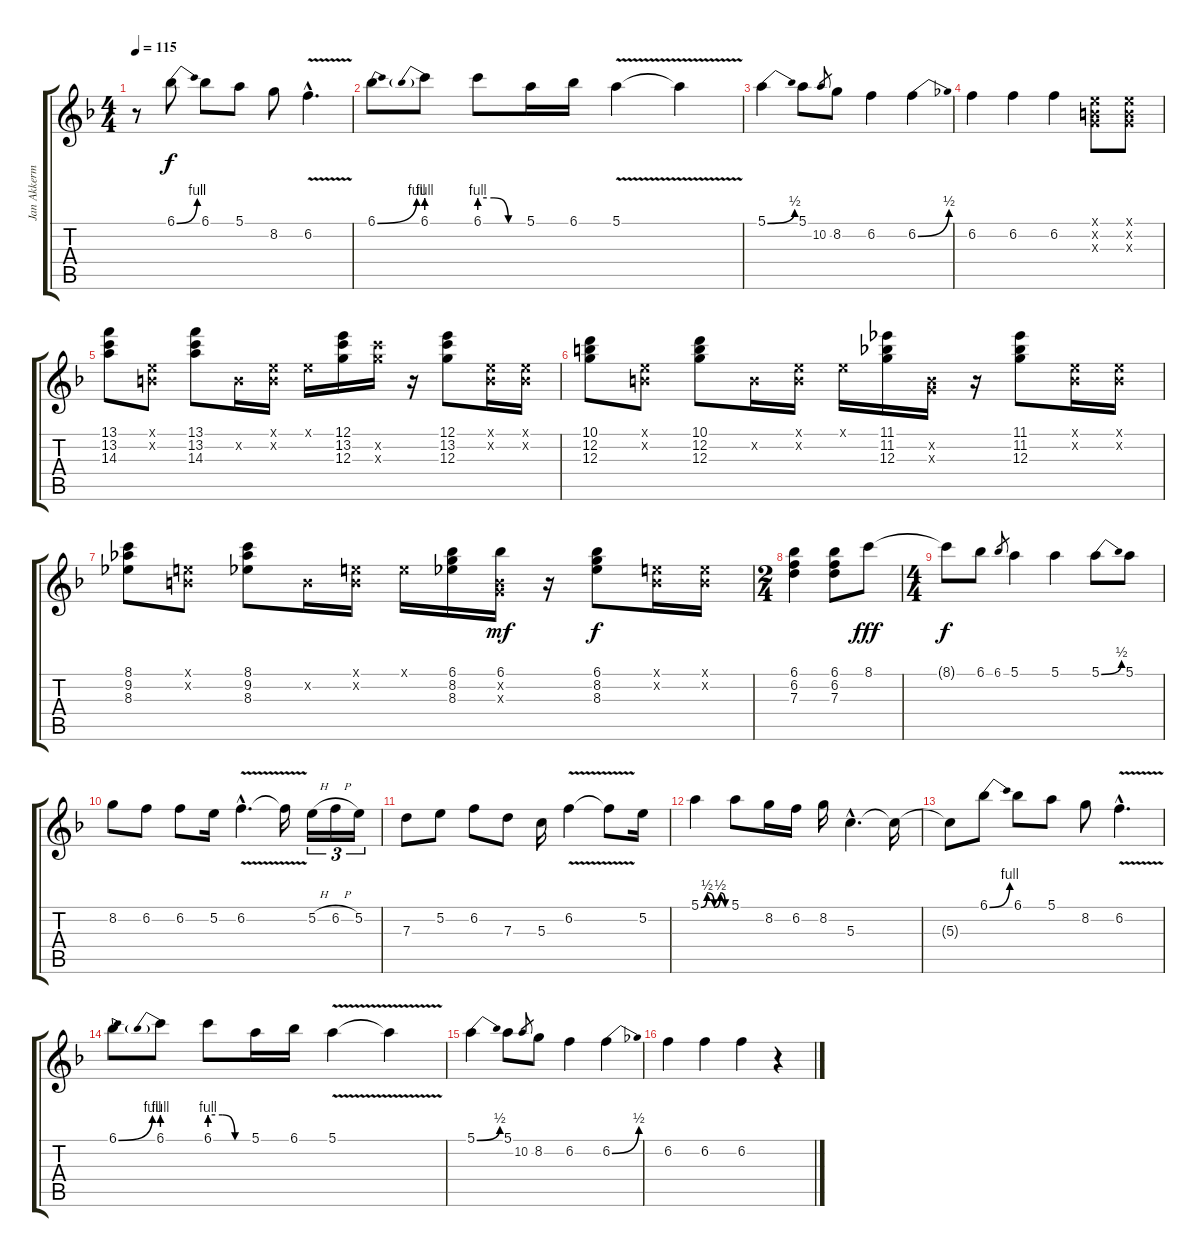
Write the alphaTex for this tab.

\track ("Jan Akkerman" "Jan Akkerm") {instrument overdrivenguitar}
\staff {score tabs}
\tuning (E4 B3 G3 D3 A2 E2) {hide}
\ts (4 4)
\tempo 115
\clef g2
\ks f
r.8{dy f} 6.1{be (bend 0 0 60 4)}.8 6.1.8 5.1.8 8.2.8 6.2{v hac}.4{d} |
6.1{be (bend 0 0 60 4)}.8 6.1{be (prebend 0 4 60 4)}.8 6.1{be (custom 0 4 20 4 40 0 60 0)}.8 5.1.16 6.1.16 5.1{v}.4 5.1{t}.4 |
5.1{be (bend 0 0 60 2)}.4 5.1.8 10.2.8{gr} 8.2.8 6.2.4 6.2{be (bend 0 0 60 2)}.4 |
6.2.4 6.2.4 6.2.4 (0.1{x} 0.2{x} 0.3{x}).8 (0.1{x} 0.2{x} 0.3{x}).8 |
(13.1 13.2 14.3).8 (0.1{x} 0.2{x}).8 (13.1 13.2 14.3).8 0.2{x}.16 (0.1{x} 0.2{x}).16 0.1{x}.16 (12.1 13.2 12.3).16 (13.2{x} 12.3{x}).16 r.16 (12.1 13.2 12.3).8 (0.1{x} 0.2{x}).16 (0.1{x} 0.2{x}).16 |
(10.1 12.2 12.3).8 (0.1{x} 0.2{x}).8 (10.1 12.2 12.3).8 0.2{x}.16 (0.1{x} 0.2{x}).16 0.1{x}.16 (11.1 11.2 12.3).16 (0.2{x} 0.3{x}).16 r.16 (11.1 11.2 12.3).8 (0.1{x} 0.2{x}).16 (0.1{x} 0.2{x}).16 |
(8.1 9.2 8.3).8 (0.1{x} 0.2{x}).8 (8.1 9.2 8.3).8 0.2{x}.16 (0.1{x} 0.2{x}).16 0.1{x}.16 (6.1 8.2 8.3).16 (6.1 0.2{x} 0.3{x}).16{dy mf} r.16 (6.1 8.2 8.3).8{dy f} (0.1{x} 0.2{x}).16 (0.1{x} 0.2{x}).16 |
\ts (2 4)
(6.1 6.2 7.3).4 (6.1 6.2 7.3).8 8.1.8{dy fff} |
\ts (4 4)
8.1{t}.8{dy f} 6.1.8 6.1.8{gr} 5.1.4 5.1.4 5.1{be (bend 0 0 60 2)}.8 5.1.8 |
8.2.8 6.2.8 6.2.8 5.2.16 6.2{v hac}.4{d} 6.2{t}.16 5.2{h}.16{tu (3 2)} 6.2{h}.16{tu (3 2)} 5.2.16{tu (3 2)} |
7.3.8 5.2.8 6.2.8 7.3.8 5.3.16 6.2{v}.4 6.2{t}.8 5.2.16 |
5.1{be (custom 0 0 14 2 30 0 44 2 55 0 60 0)}.4 5.1.8 8.2.16 6.2.16 8.2.16 5.3{hac}.4{d} 5.3{t}.16 |
5.3{t}.8 6.1{be (bend 0 0 60 4)}.8 6.1.8 5.1.8 8.2.8 6.2{v hac}.4{d} |
6.1{be (bend 0 0 60 4)}.8 6.1{be (prebend 0 4 60 4)}.8 6.1{be (custom 0 4 20 4 40 0 60 0)}.8 5.1.16 6.1.16 5.1{v}.4 5.1{t}.4 |
5.1{be (bend 0 0 60 2)}.4 5.1.8 10.2.8{gr} 8.2.8 6.2.4 6.2{be (bend 0 0 60 2)}.4 |
6.2.4 6.2.4 6.2.4 r.4
